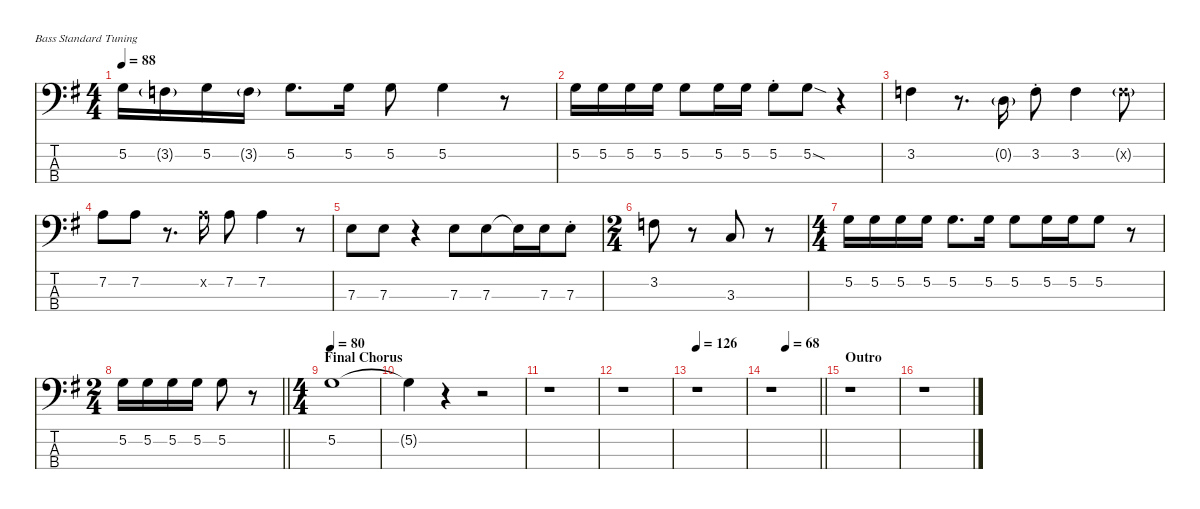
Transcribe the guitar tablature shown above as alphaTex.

\defaultSystemsLayout 4
\hideDynamics
\bracketExtendMode nobrackets
\singleTrackTrackNamePolicy hidden
\multiTrackTrackNamePolicy hidden
\firstSystemTrackNameMode fullname
\firstSystemTrackNameOrientation horizontal
\otherSystemsTrackNameOrientation horizontal
\track ("Bass" "el.bs.") {instrument electricbassfinger}
\staff {score tabs}
\tuning (G2 D2 A1 E1)
\ts (4 4)
\beaming (8 2 2 4)
\tempo 88
\clef f4
\ks g
5.2{acc forcenatural}.16{dy f beam Down} 3.2{g acc forcenatural}.16{dy mf beam Down} 5.2{acc forcenatural}.16{dy f beam Down} 3.2{g acc forcenatural}.16{dy mf beam Down} 5.2{acc forcenatural}.8{d dy f beam Down} 5.2{acc forcenatural}.16{beam Down} 5.2{acc forcenatural}.8{beam Down} 5.2{acc forcenatural}.4{beam Down} r.8{beam Down} |
5.2{acc forcenatural}.16{beam Down} 5.2{acc forcenatural}.16{beam Down} 5.2{acc forcenatural}.16{beam Down} 5.2{acc forcenatural}.16{beam Down} 5.2{acc forcenatural}.8{beam Down} 5.2{acc forcenatural}.16{beam Down} 5.2{acc forcenatural}.16{beam Down} 5.2{st acc forcenatural}.8{beam Down} 5.2{sod acc forcenatural}.8{beam Down} r.4{beam Down} |
3.2{acc forcenatural}.4{beam Down} r.8{d beam Down} 0.2{g acc forcenatural}.16{dy mf beam Down} 3.2{st acc forcenatural}.8{dy f beam Down} 3.2{acc forcenatural}.4{beam Down} 3.2{g x acc forcenatural}.8{dy mf beam Down} |
7.2{acc forcenatural}.8{dy f beam Down} 7.2{acc forcenatural}.8{beam Down} r.8{d beam Down} 7.2{x acc forcenatural}.16{beam Down} 7.2{acc forcenatural}.8{beam Down} 7.2{acc forcenatural}.4{beam Down} r.8{beam Down} |
7.3{acc forcenatural}.8{beam Down} 7.3{acc forcenatural}.8{beam Down} r.4{beam Down} 7.3{acc forcenatural}.8{beam Down} 7.3{acc forcenatural}.8{beam Down} 7.3{t acc forcenatural}.16{beam Down} 7.3{acc forcenatural}.16{beam Down} 7.3{st acc forcenatural}.8{beam Down} |
\ts (2 4)
\beaming (8 2 2)
3.2{acc forcenatural}.8{beam Down} r.8{beam Down} 3.3{acc forcenatural}.8{beam Up} r.8{beam Up} |
\ts (4 4)
\beaming (8 2 2 4)
5.2{acc forcenatural}.16{beam Down} 5.2{acc forcenatural}.16{beam Down} 5.2{acc forcenatural}.16{beam Down} 5.2{acc forcenatural}.16{beam Down} 5.2{acc forcenatural}.8{d beam Down} 5.2{acc forcenatural}.16{beam Down} 5.2{acc forcenatural}.8{beam Down} 5.2{acc forcenatural}.16{beam Down} 5.2{acc forcenatural}.16{beam Down} 5.2{acc forcenatural}.8{beam Down} r.8{beam Down} |
\ts (2 4)
\beaming (8 2 2)
\barLineRight lightlight
5.2{acc forcenatural}.16{beam Down} 5.2{acc forcenatural}.16{beam Down} 5.2{acc forcenatural}.16{beam Down} 5.2{acc forcenatural}.16{beam Down} 5.2{acc forcenatural}.8{beam Down} r.8{beam Down} |
\ts (4 4)
\beaming (8 2 2 2 2)
\section ("" "Final Chorus")
\tempo 80
5.2{acc forcenatural}.1{beam Down} |
5.2{t acc forcenatural}.4{beam Down} r.4{beam Down} r.2{beam Down} |
r.1{beam Down} |
r.1{beam Down} |
\tempo 126
r.1{beam Down} |
\tempo (68 0.3125)
\barLineRight lightlight
r.1{beam Down} |
\section ("" "Outro")
r.1{beam Down} |
r.1{beam Down}
